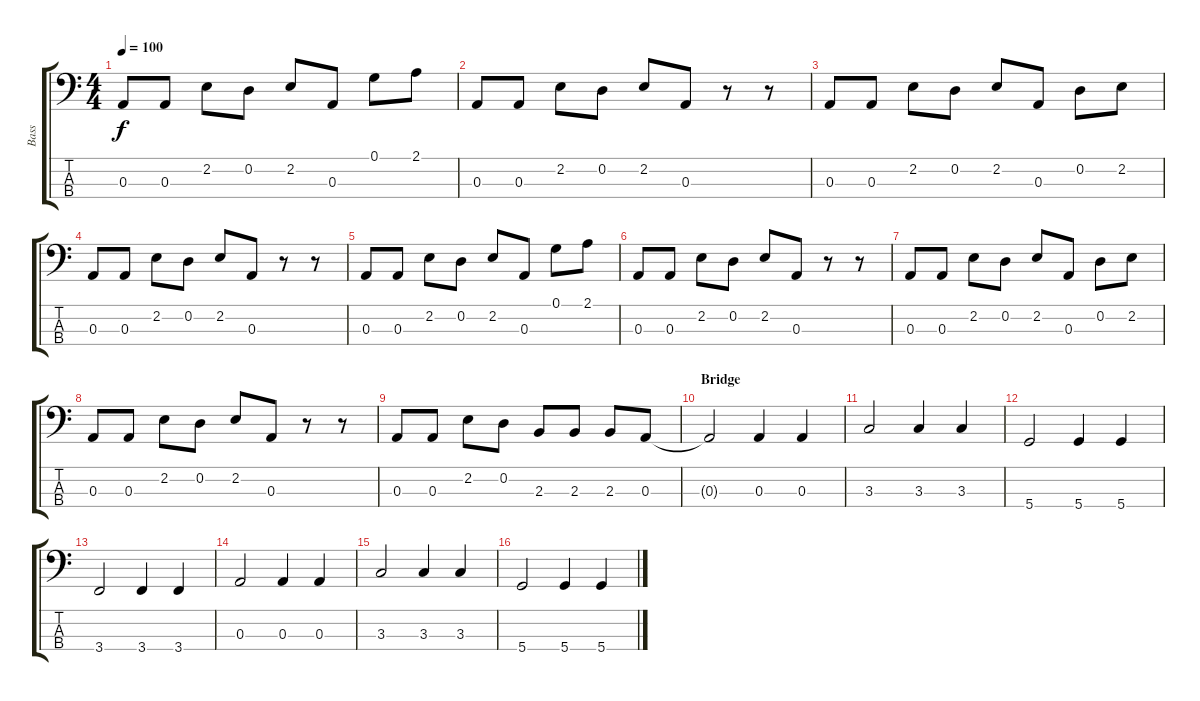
\track ("Bass" "Bass") {instrument electricbasspick}
\staff {score tabs}
\tuning (G2 D2 A1 D1) {hide}
\ts (4 4)
\tempo 100
\clef f4
\ks c
0.3.8{dy f} 0.3.8 2.2.8 0.2.8 2.2.8 0.3.8 0.1.8 2.1.8 |
0.3.8 0.3.8 2.2.8 0.2.8 2.2.8 0.3.8 r.8 r.8 |
0.3.8 0.3.8 2.2.8 0.2.8 2.2.8 0.3.8 0.2.8 2.2.8 |
0.3.8 0.3.8 2.2.8 0.2.8 2.2.8 0.3.8 r.8 r.8 |
0.3.8 0.3.8 2.2.8 0.2.8 2.2.8 0.3.8 0.1.8 2.1.8 |
0.3.8 0.3.8 2.2.8 0.2.8 2.2.8 0.3.8 r.8 r.8 |
0.3.8 0.3.8 2.2.8 0.2.8 2.2.8 0.3.8 0.2.8 2.2.8 |
0.3.8 0.3.8 2.2.8 0.2.8 2.2.8 0.3.8 r.8 r.8 |
0.3.8 0.3.8 2.2.8 0.2.8 2.3.8 2.3.8 2.3.8 0.3.8 |
\section ("" "Bridge")
0.3{t}.2 0.3.4 0.3.4 |
3.3.2 3.3.4 3.3.4 |
5.4.2 5.4.4 5.4.4 |
3.4.2 3.4.4 3.4.4 |
0.3.2 0.3.4 0.3.4 |
3.3.2 3.3.4 3.3.4 |
5.4.2 5.4.4 5.4.4
